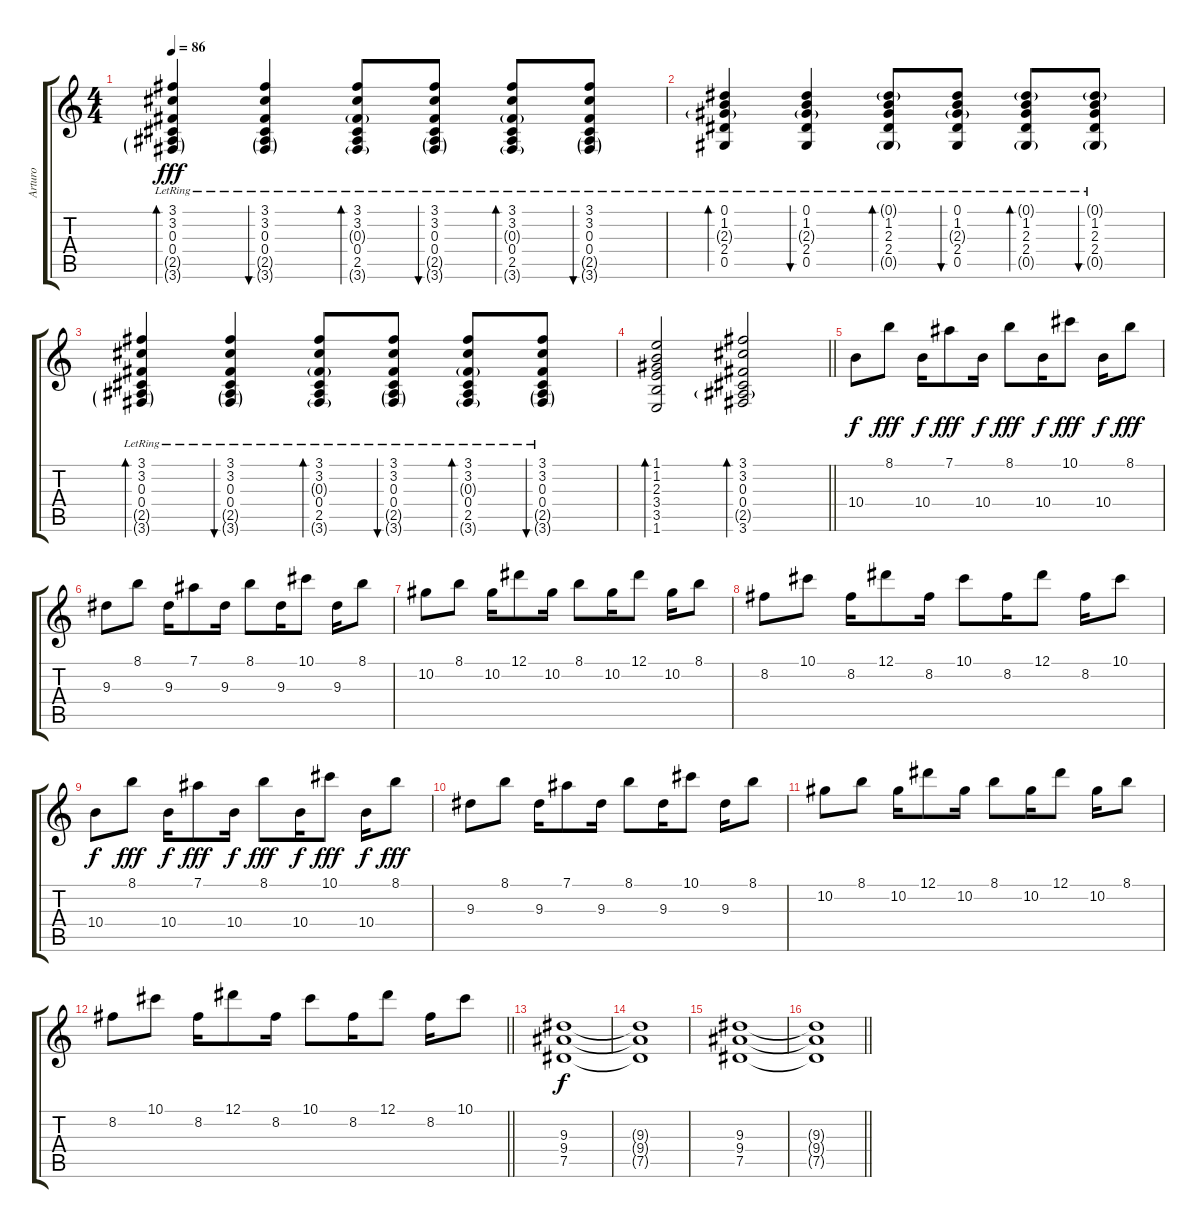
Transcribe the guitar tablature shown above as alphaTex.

\track ("Arturo" "Arturo") {instrument overdrivenguitar}
\staff {score tabs}
\tuning (Eb4 Bb3 Gb3 Db3 Ab2 Eb2) {hide}
\ts (4 4)
\tempo 86
\clef g2
\ks c
(3.1{lr} 3.2{lr} 0.3{lr} 0.4{lr} 2.5{g lr} 3.6{g lr}).4{bd 30 dy fff instrument electricguitarclean} (3.1{lr} 3.2{lr} 0.3{lr} 0.4{lr} 2.5{g lr} 3.6{g lr}).4{bu 30} (3.1{lr} 3.2{lr} 0.3{g lr} 0.4{lr} 2.5{lr} 3.6{g lr}).8{bd 30} (3.1{lr} 3.2{lr} 0.3{lr} 0.4{lr} 2.5{g lr} 3.6{g lr}).8{bu 30} (3.1{lr} 3.2{lr} 0.3{g lr} 0.4{lr} 2.5{lr} 3.6{g lr}).8{bd 30} (3.1{lr} 3.2{lr} 0.3{lr} 0.4{lr} 2.5{g lr} 3.6{g lr}).8{bu 30} |
(0.1{lr} 1.2{lr} 2.3{g lr} 2.4{lr} 0.5{lr}).4{bd 30} (0.1{lr} 1.2{lr} 2.3{g lr} 2.4{lr} 0.5{lr}).4{bu 30} (0.1{g lr} 1.2{lr} 2.3{lr} 2.4{lr} 0.5{g lr}).8{bd 30} (0.1{lr} 1.2{lr} 2.3{g lr} 2.4{lr} 0.5{lr}).8{bu 30} (0.1{g lr} 1.2{lr} 2.3{lr} 2.4{lr} 0.5{g lr}).8{bd 30} (0.1{g lr} 1.2{lr} 2.3{lr} 2.4{lr} 0.5{g lr}).8{bu 30} |
(3.1{lr} 3.2{lr} 0.3{lr} 0.4{lr} 2.5{g lr} 3.6{g lr}).4{bd 30} (3.1{lr} 3.2{lr} 0.3{lr} 0.4{lr} 2.5{g lr} 3.6{g lr}).4{bu 30} (3.1{lr} 3.2{lr} 0.3{g lr} 0.4{lr} 2.5{lr} 3.6{g lr}).8{bd 30} (3.1{lr} 3.2{lr} 0.3{lr} 0.4{lr} 2.5{g lr} 3.6{g lr}).8{bu 30} (3.1{lr} 3.2{lr} 0.3{g lr} 0.4{lr} 2.5{lr} 3.6{g lr}).8{bd 30} (3.1{lr} 3.2{lr} 0.3{lr} 0.4{lr} 2.5{g lr} 3.6{g lr}).8{bu 30} |
\barLineRight lightlight
(1.1 1.2 2.3 3.4 3.5 1.6).2{bd 120} (3.1 3.2 0.3 0.4 2.5{g} 3.6).2{bd 120} |
10.4.8{dy f instrument overdrivenguitar} 8.1.8{dy fff} 10.4.16{dy f} 7.1.8{dy fff} 10.4.16{dy f} 8.1.8{dy fff} 10.4.16{dy f} 10.1.8{dy fff} 10.4.16{dy f} 8.1.8{dy fff} |
9.3.8 8.1.8 9.3.16 7.1.8 9.3.16 8.1.8 9.3.16 10.1.8 9.3.16 8.1.8 |
10.2.8 8.1.8 10.2.16 12.1.8 10.2.16 8.1.8 10.2.16 12.1.8 10.2.16 8.1.8 |
8.2.8 10.1.8 8.2.16 12.1.8 8.2.16 10.1.8 8.2.16 12.1.8 8.2.16 10.1.8 |
10.4.8{dy f} 8.1.8{dy fff} 10.4.16{dy f} 7.1.8{dy fff} 10.4.16{dy f} 8.1.8{dy fff} 10.4.16{dy f} 10.1.8{dy fff} 10.4.16{dy f} 8.1.8{dy fff} |
9.3.8 8.1.8 9.3.16 7.1.8 9.3.16 8.1.8 9.3.16 10.1.8 9.3.16 8.1.8 |
10.2.8 8.1.8 10.2.16 12.1.8 10.2.16 8.1.8 10.2.16 12.1.8 10.2.16 8.1.8 |
\barLineRight lightlight
8.2.8 10.1.8 8.2.16 12.1.8 8.2.16 10.1.8 8.2.16 12.1.8 8.2.16 10.1.8 |
(9.3 9.4 7.5).1{dy f} |
(9.3{t} 9.4{t} 7.5{t}).1 |
(9.3 9.4 7.5).1{volume 12} |
\barLineRight lightlight
(9.3{t} 9.4{t} 7.5{t}).1
